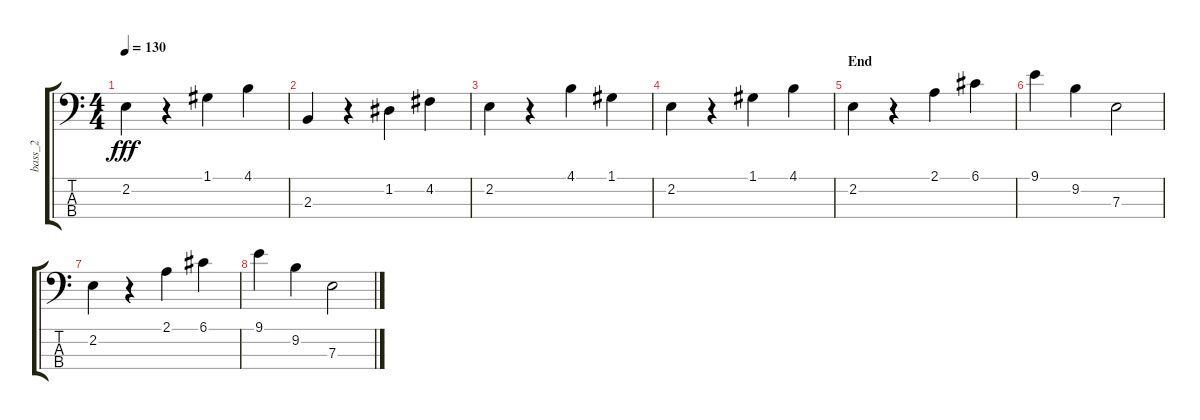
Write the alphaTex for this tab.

\track ("bass_2" "bass_2") {instrument electricguitarmuted}
\staff {score tabs}
\tuning (G2 D2 A1 E1) {hide}
\ts (4 4)
\tempo 130
\clef f4
\ks c
2.2.4{dy fff} r.4 1.1.4 4.1.4 |
2.3.4 r.4 1.2.4 4.2.4 |
2.2.4 r.4 4.1.4 1.1.4 |
2.2.4 r.4 1.1.4 4.1.4 |
\section ("" "End")
2.2.4 r.4 2.1.4 6.1.4 |
9.1.4 9.2.4 7.3.2 |
2.2.4 r.4 2.1.4 6.1.4 |
9.1.4 9.2.4 7.3.2
